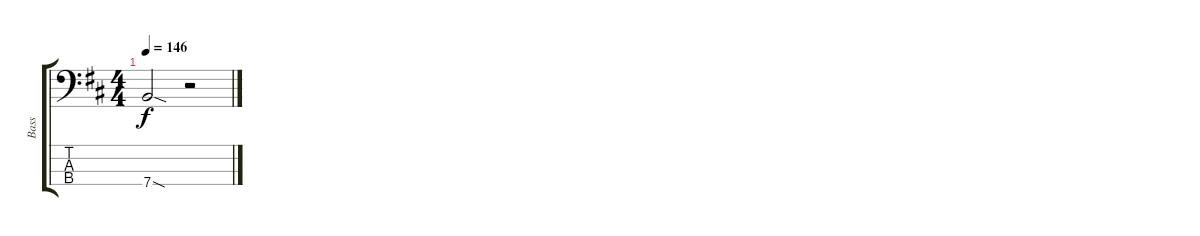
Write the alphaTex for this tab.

\track ("Bass" "Bass") {instrument electricbassfinger}
\staff {score tabs}
\tuning (G2 D2 A1 E1) {hide}
\ts (4 4)
\tempo 146
\clef f4
\ks d
7.4{sod}.2{dy f} r.2
